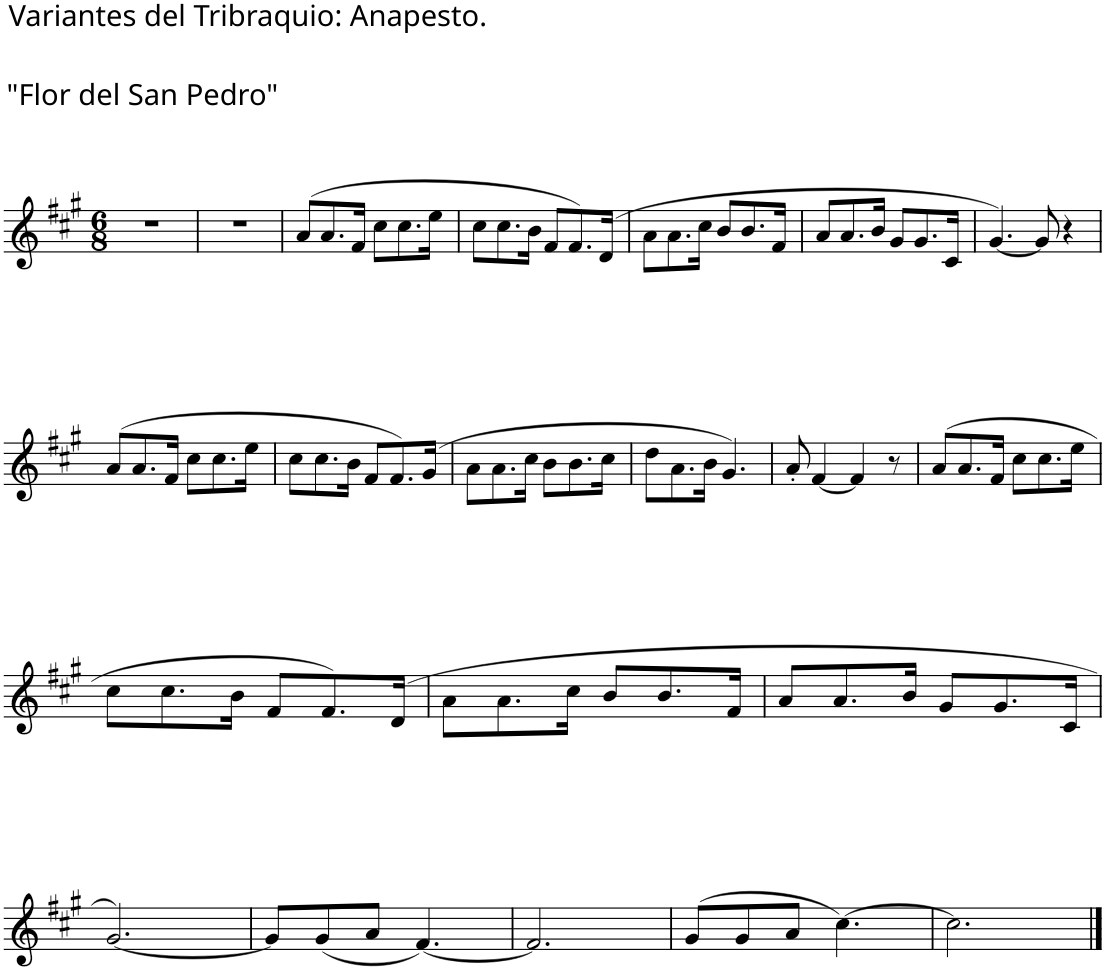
**kern
*part1
*staff1
*I"Flauta
*I'Fl
*clefG2
*k[f#c#g#]
*M6/8
=1
2.r
=2
2.r
=3
(8a/L
8.a/
16f#/Jk
8cc#\L
8.cc#\
16ee\Jk
=4
8cc#\L
8.cc#\
16b\Jk
8f#/L
8.f#/)
(16d/Jk
=5
8a\L
8.a\
16cc#\Jk
8b/L
8.b/
16f#/Jk
=6
8a/L
8.a/
16b/Jk
8g#/L
8.g#/
16c#/Jk
=7
[4.g#/)
8g#/]
4r
!!LO:LB:g=z
=8
(8a/L
8.a/
16f#/Jk
8cc#\L
8.cc#\
16ee\Jk
=9
8cc#\L
8.cc#\
16b\Jk
8f#/L
8.f#/)
(16g#/Jk
=10
8a\L
8.a\
16cc#\Jk
8b\L
8.b\
16cc#\Jk
=11
8dd\L
8.a\
16b\Jk
4.g#/)
=12
8a'/
[4f#/
4f#/]
8r
=13
(8a/L
8.a/
16f#/Jk
8cc#\L
8.cc#\
16ee\Jk
!!LO:LB:g=z
=14
8cc#\L
8.cc#\
16b\Jk
8f#/L
8.f#/)
(16d/Jk
=15
8a\L
8.a\
16cc#\Jk
8b/L
8.b/
16f#/Jk
=16
8a/L
8.a/
16b/Jk
8g#/L
8.g#/
16c#/Jk
!!LO:LB:g=z
=17
[2.g#/)
=18
8g#/L]
(8g#/
8a/J
[4.f#/)
=19
2.f#/]
=20
(8g#/L
8g#/
8a/J
[4.cc#\)
=21
2.cc#\]
==
*-
